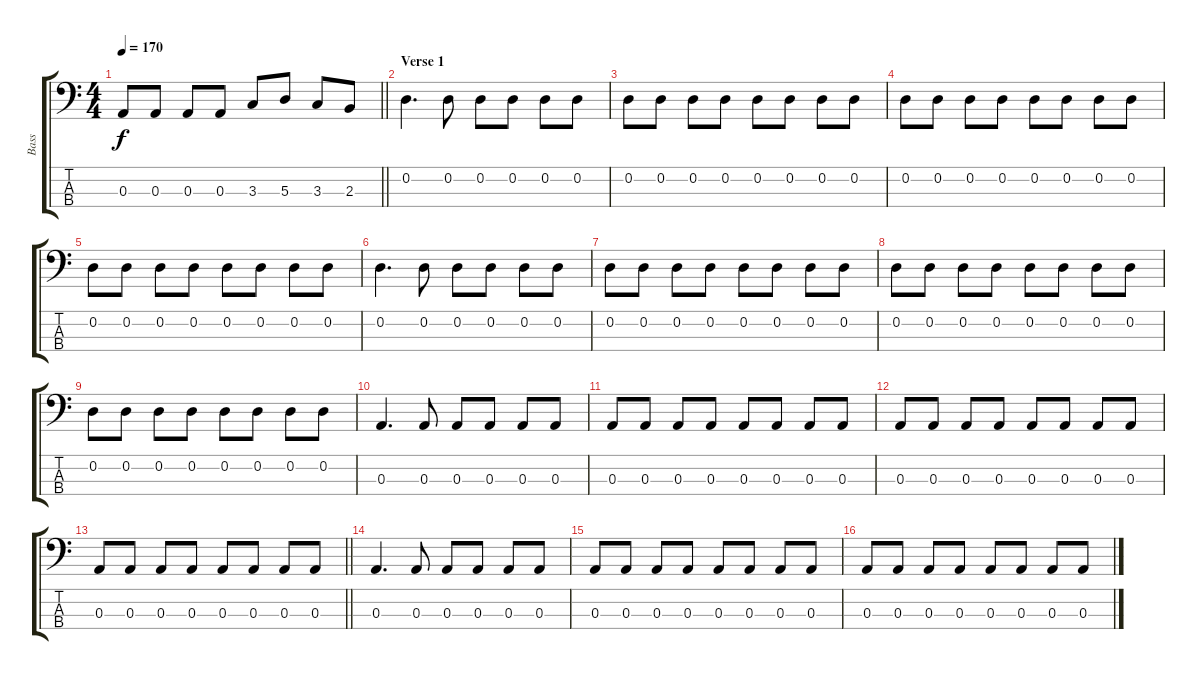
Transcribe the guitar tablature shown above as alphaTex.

\track ("Bass" "Bass") {instrument electricbassfinger}
\staff {score tabs}
\tuning (G2 D2 A1 E1) {hide}
\ts (4 4)
\tempo 170
\clef f4
\barLineRight lightlight
\ks c
0.3.8{dy f} 0.3.8 0.3.8 0.3.8 3.3.8 5.3.8 3.3.8 2.3.8 |
\section ("" "Verse 1")
0.2.4{d} 0.2.8 0.2.8 0.2.8 0.2.8 0.2.8 |
0.2.8 0.2.8 0.2.8 0.2.8 0.2.8 0.2.8 0.2.8 0.2.8 |
0.2.8 0.2.8 0.2.8 0.2.8 0.2.8 0.2.8 0.2.8 0.2.8 |
0.2.8 0.2.8 0.2.8 0.2.8 0.2.8 0.2.8 0.2.8 0.2.8 |
0.2.4{d} 0.2.8 0.2.8 0.2.8 0.2.8 0.2.8 |
0.2.8 0.2.8 0.2.8 0.2.8 0.2.8 0.2.8 0.2.8 0.2.8 |
0.2.8 0.2.8 0.2.8 0.2.8 0.2.8 0.2.8 0.2.8 0.2.8 |
0.2.8 0.2.8 0.2.8 0.2.8 0.2.8 0.2.8 0.2.8 0.2.8 |
0.3.4{d} 0.3.8 0.3.8 0.3.8 0.3.8 0.3.8 |
0.3.8 0.3.8 0.3.8 0.3.8 0.3.8 0.3.8 0.3.8 0.3.8 |
0.3.8 0.3.8 0.3.8 0.3.8 0.3.8 0.3.8 0.3.8 0.3.8 |
\barLineRight lightlight
0.3.8 0.3.8 0.3.8 0.3.8 0.3.8 0.3.8 0.3.8 0.3.8 |
0.3.4{d} 0.3.8 0.3.8 0.3.8 0.3.8 0.3.8 |
0.3.8 0.3.8 0.3.8 0.3.8 0.3.8 0.3.8 0.3.8 0.3.8 |
0.3.8 0.3.8 0.3.8 0.3.8 0.3.8 0.3.8 0.3.8 0.3.8
